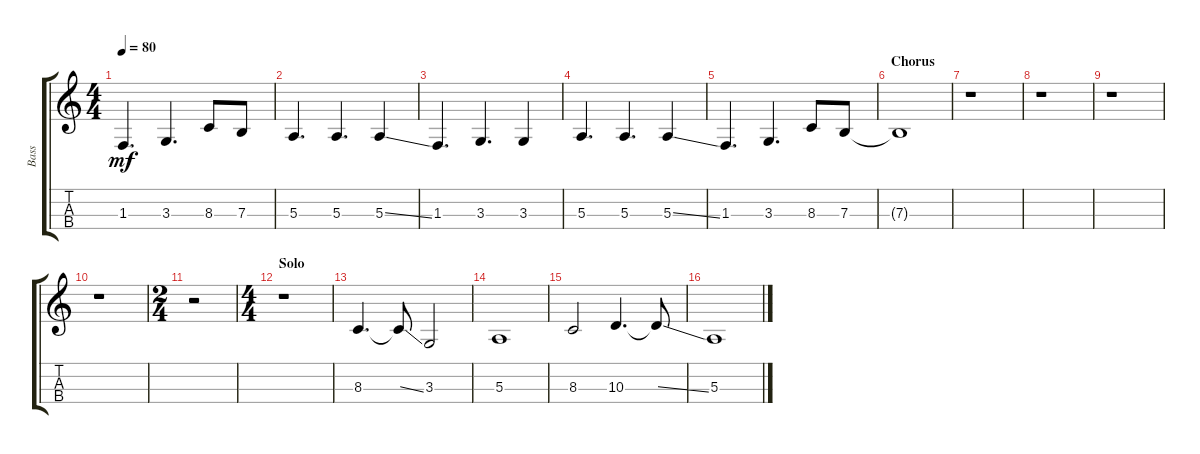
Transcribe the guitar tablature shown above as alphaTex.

\track ("Bass" "Bass") {instrument electricbassfinger}
\staff {score tabs}
\tuning (D3 A2 E2 B1) {hide}
\ts (4 4)
\tempo 80
\clef g2
\ks c
1.3.4{d dy mf} 3.3.4{d} 8.3.8 7.3.8 |
5.3.4{d} 5.3.4{d} 5.3{ss}.4 |
1.3.4{d} 3.3.4{d} 3.3.4 |
5.3.4{d} 5.3.4{d} 5.3{ss}.4 |
1.3.4{d} 3.3.4{d} 8.3.8 7.3.8 |
\section ("" "Chorus")
7.3{t}.1 |
r.1 |
r.1 |
r.1 |
r.1 |
\ts (2 4)
r.2 |
\ts (4 4)
\section ("" "Solo")
r.1 |
8.3.4{d} 8.3{ss t}.8 3.3.2 |
5.3.1 |
8.3.2 10.3.4{d} 10.3{ss t}.8 |
5.3.1
